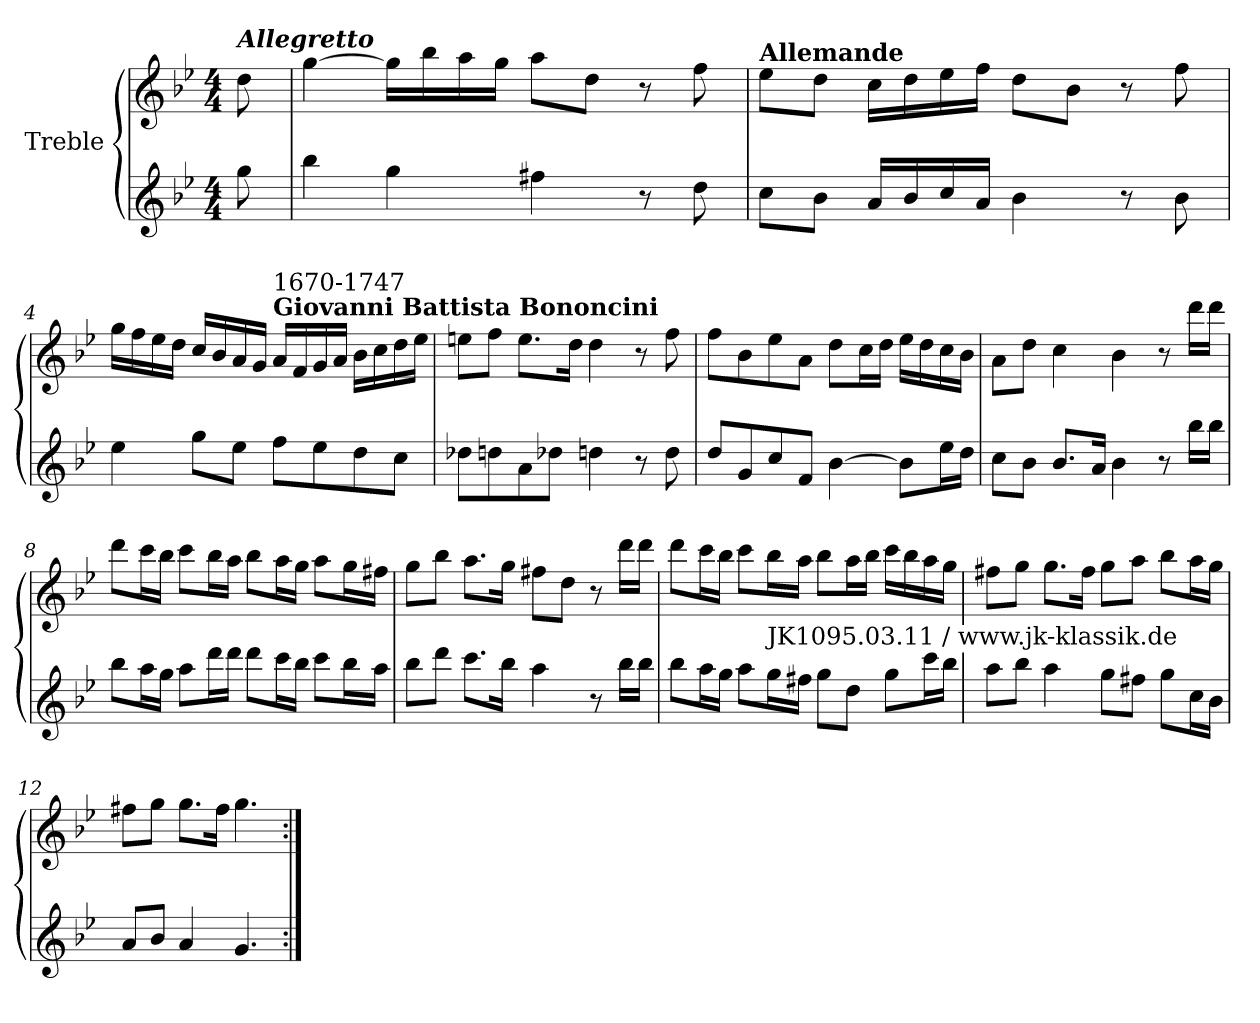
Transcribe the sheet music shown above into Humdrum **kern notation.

**kern	**kern
*part2	*part1
*staff2	*staff1
*I"Treble	*I"Treble
*clefG2	*clefG2
*k[b-e-]	*k[b-e-]
*M4/4	*M4/4
=1	=1
!	!LO:TX:a:Bi:t=Allegretto
8gg\	8dd\
=2	=2
4bb-\	[4gg\
4gg\	16gg\LL]
.	16bb-\
.	16aa\
.	16gg\JJ
4ff#X\	8aa\L
.	8dd\J
8r	8r
8dd\	8ff\
=3	=3
!	!LO:TX:a:B:t=Allemande
8cc\L	8ee-\L
8b-\J	8dd\J
16a/LL	16cc\LL
16b-/	16dd\
16cc/	16ee-\
16a/JJ	16ff\JJ
4b-\	8dd\L
.	8b-\J
8r	8r
8b-\	8ff\
!!LO:LB:g=z
=4	=4
4ee-\	16gg\LL
.	16ff\
.	16ee-\
.	16dd\JJ
8gg\L	16cc/LL
.	16b-/
8ee-\J	16a/
.	16g/JJ
!	!LO:TX:a:B:t=Giovanni Battista Bononcini
!	!LO:TX:a:t=1670-1747
8ff\L	16a/LL
.	16f/
8ee-\	16g/
.	16a/JJ
8dd\	16b-\LL
.	16cc\
8cc\J	16dd\
.	16ee-\JJ
!!LO:LB:g=z
=5	=5
8dd-X\L	8een\L
8ddn\	8ff\J
8a\	8.ee\L
8dd-X\J	.
.	16dd\Jk
4ddn\	4dd\
8r	8r
8dd\	8ff\
=6	=6
8dd/L	8ff\L
8g/	8b-\
8cc/	8ee-\
8f/J	8a\J
[4b-\	8dd\L
.	16cc\L
.	16dd\JJ
8b-\L]	16ee-\LL
.	16dd\
16ee-\L	16cc\
16dd\JJ	16b-\JJ
=7	=7
8cc\L	8a\L
8b-\J	8dd\J
8.b-/L	4cc\
16a/Jk	.
4b-\	4b-\
8r	8r
16bb-\LL	16ddd\LL
16bb-\JJ	16ddd\JJ
!!LO:LB:g=z
=8	=8
8bb-\L	8ddd\L
16aa\L	16ccc\L
16gg\JJ	16bb-\JJ
8aa\L	8ccc\L
16ddd\L	16bb-\L
16ddd\JJ	16aa\JJ
8ddd\L	8bb-\L
16ccc\L	16aa\L
16bb-\JJ	16gg\JJ
8ccc\L	8aa\L
16bb-\L	16gg\L
16aa\JJ	16ff#X\JJ
!!LO:LB:g=z
=9	=9
8bb-\L	8gg\L
8ddd\J	8bb-\J
8.ccc\L	8.aa\L
16bb-\Jk	16gg\Jk
4aa\	8ff#X\L
.	8dd\J
8r	8r
16bb-\LL	16ddd\LL
16bb-\JJ	16ddd\JJ
=10	=10
8bb-\L	8ddd\L
16aa\L	16ccc\L
16gg\JJ	16bb-\JJ
8aa\L	8ccc\L
!LO:TX:a:t=JK1095.03.11 / www.jk-klassik.de	!
16gg\L	16bb-\L
16ff#X\JJ	16aa\JJ
8gg\L	8bb-\L
8dd\J	16aa\L
.	16bb-\JJ
8gg\L	16ccc\LL
.	16bb-\
16ccc\L	16aa\
16bb-\JJ	16gg\JJ
!!LO:LB:g=z
=11	=11
8aa\L	8ff#X\L
8bb-\J	8gg\J
4aa\	8.gg\L
.	16ff#\Jk
8gg\L	8gg\L
8ff#X\J	8aa\J
8gg\L	8bb-\L
16cc\L	16aa\L
16b-\JJ	16gg\JJ
=12	=12
8a/L	8ff#X\L
8b-/J	8gg\J
4a/	8.gg\L
.	16ff#\Jk
4.g/	4.gg\
=:|!	=:|!
*-	*-
